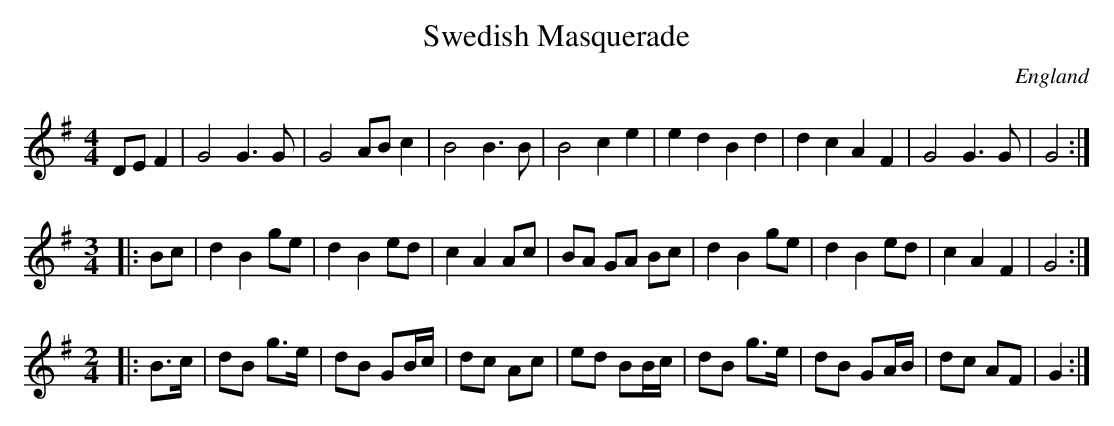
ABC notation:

X:1
T:Swedish Masquerade
M:4/4
O:England
K:G major
DEF2 | G4G3G | G4 ABc2 | B4B3B | B4c2e2 |\
e2d2B2d2 | d2c2 A2F2 | G4 G3G | G4 :|
M:3/4
|: Bc | d2B2ge | d2B2ed | c2A2Ac | BA GA Bc |\
d2B2 ge | d2B2ed | c2A2F2 | G4 :|
M:2/4
L:1/8
|: B>c | dB g>e | dB GB/c/ | dc Ac | ed BB/c/ |\
dB g>e | dB GA/B/ | dc AF | G2 :|
